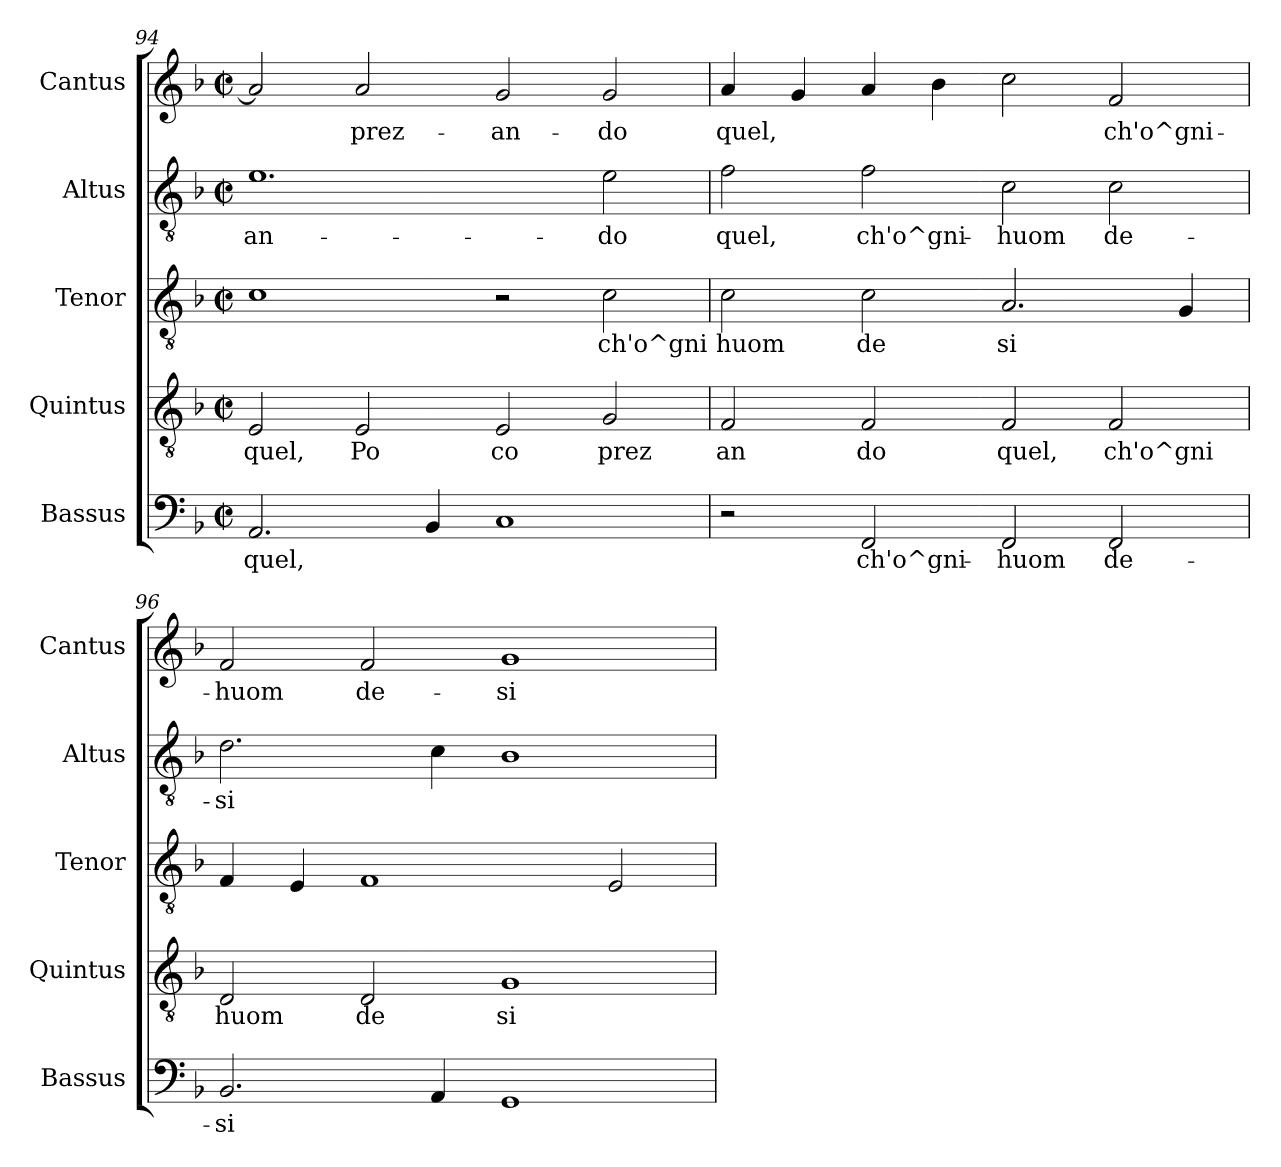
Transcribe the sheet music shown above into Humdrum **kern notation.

**kern	**text	**kern	**text	**kern	**text	**kern	**text	**kern	**text
*part5	*part5	*part4	*part4	*part3	*part3	*part2	*part2	*part1	*part1
*staff5	*staff5	*staff4	*staff4	*staff3	*staff3	*staff2	*staff2	*staff1	*staff1
*I"Bassus	*	*I"Quintus	*	*I"Tenor	*	*I"Altus	*	*I"Cantus	*
*I'Bassus	*	*I'Quintus	*	*I'Tenor	*	*I'Altus	*	*I'Cantus	*
!!LO:LB:g=z
*clefF4	*	*clefGv2	*	*clefGv2	*	*clefGv2	*	*clefG2	*
*k[b-]	*	*k[b-]	*	*k[b-]	*	*k[b-]	*	*k[b-]	*
*F:	*	*F:	*	*F:	*	*F:	*	*F:	*
*M2/2	*	*M2/2	*	*M2/2	*	*M2/2	*	*M2/2	*
*met(c|)	*	*met(c|)	*	*met(c|)	*	*met(c|)	*	*met(c|)	*
=94	=94	=94	=94	=94	=94	=94	=94	=94	=94
!	!LO:LY:b:cj	!	!LO:LY:b:cj	!	!LO:LY:b:cj	!	!LO:LY:b:cj	!	!LO:LY:b:cj
2.AA/	quel,	2E/	quel,	1c	.	1.e	-an-	2a/]	.
!	!	!	!LO:LY:b:cj	!	!	!	!	!	!LO:LY:b:cj
.	.	2E/	Po	.	.	.	.	2a/	prez-
!	!LO:LY:b:cj	!	!	!	!	!	!	!	!
4BB-/	.	.	.	.	.	.	.	.	.
!	!LO:LY:b:cj	!	!LO:LY:b:cj	!	!	!	!	!	!LO:LY:b:cj
1C	.	2E/	co	2r	.	.	.	2g/	-an-
!	!	!	!LO:LY:b:cj	!	!LO:LY:b:cj	!	!LO:LY:b:cj	!	!LO:LY:b:cj
.	.	2G/	prez	2c\	ch'o^gni	2e\	-do	2g/	-do
=95	=95	=95	=95	=95	=95	=95	=95	=95	=95
!	!	!	!LO:LY:b:cj	!	!LO:LY:b:cj	!	!LO:LY:b:cj	!	!LO:LY:b:cj
2r	.	2F/	an	2c\	huom	2f\	quel,	4a/	quel,
!	!	!	!	!	!	!	!	!	!LO:LY:b:cj
.	.	.	.	.	.	.	.	4g/	.
!	!LO:LY:b:cj	!	!LO:LY:b:cj	!	!LO:LY:b:cj	!	!LO:LY:b:cj	!	!LO:LY:b:cj
2FF/	ch'o^gni-	2F/	do	2c\	de	2f\	ch'o^gni-	4a/	.
!	!	!	!	!	!	!	!	!	!LO:LY:b:cj
.	.	.	.	.	.	.	.	4b-\	.
!	!LO:LY:b:cj	!	!LO:LY:b:cj	!	!LO:LY:b:cj	!	!LO:LY:b:cj	!	!LO:LY:b:cj
2FF/	-huom	2F/	quel,	2.A/	si	2c\	-huom	2cc\	.
!	!LO:LY:b:cj	!	!LO:LY:b:cj	!	!	!	!LO:LY:b:cj	!	!LO:LY:b:cj
2FF/	de-	2F/	ch'o^gni	.	.	2c\	de-	2f/	ch'o^gni-
!	!	!	!	!	!LO:LY:b:cj	!	!	!	!
.	.	.	.	4G/	.	.	.	.	.
=96	=96	=96	=96	=96	=96	=96	=96	=96	=96
!	!LO:LY:b:cj	!	!LO:LY:b:cj	!	!LO:LY:b:cj	!	!LO:LY:b:cj	!	!LO:LY:b:cj
2.BB-/	-si-	2D/	huom	4F/	.	2.d\	-si-	2f/	-huom
!	!	!	!	!	!LO:LY:b:cj	!	!	!	!
.	.	.	.	4E/	.	.	.	.	.
!	!	!	!LO:LY:b:cj	!	!LO:LY:b:cj	!	!	!	!LO:LY:b:cj
.	.	2D/	de	1F	.	.	.	2f/	de-
!	!LO:LY:b:cj	!	!	!	!	!	!LO:LY:b:cj	!	!
4AA/	--	.	.	.	.	4c\	--	.	.
!	!LO:LY:b:cj	!	!LO:LY:b:cj	!	!	!	!LO:LY:b:cj	!	!LO:LY:b:cj
1GG	--	1G	si	.	.	1B-	--	1g	-si-
!	!	!	!	!	!LO:LY:b:cj	!	!	!	!
.	.	.	.	2E/	.	.	.	.	.
=	=	=	=	=	=	=	=	=	=
*-	*-	*-	*-	*-	*-	*-	*-	*-	*-
